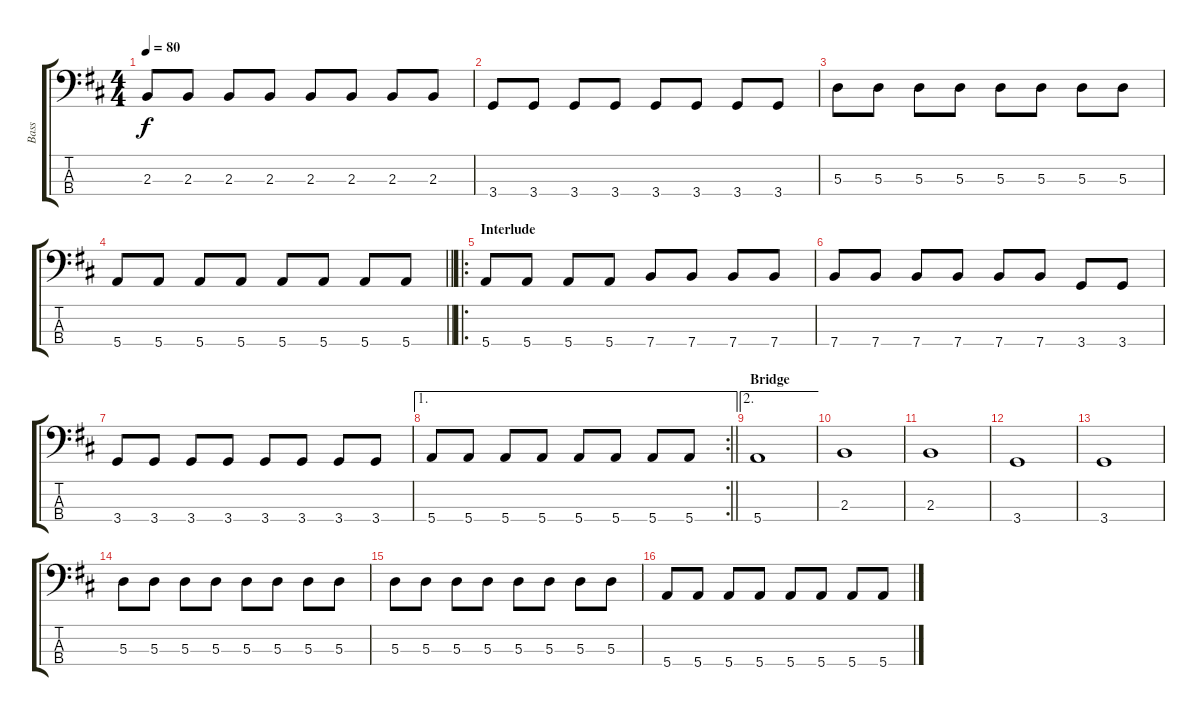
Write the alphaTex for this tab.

\track ("Bass" "Bass") {instrument electricbassfinger}
\staff {score tabs}
\tuning (G2 D2 A1 E1) {hide}
\ts (4 4)
\tempo 80
\clef f4
\ks d
2.3.8{dy f} 2.3.8 2.3.8 2.3.8 2.3.8 2.3.8 2.3.8 2.3.8 |
3.4.8 3.4.8 3.4.8 3.4.8 3.4.8 3.4.8 3.4.8 3.4.8 |
5.3.8 5.3.8 5.3.8 5.3.8 5.3.8 5.3.8 5.3.8 5.3.8 |
\barLineRight lightlight
5.4.8 5.4.8 5.4.8 5.4.8 5.4.8 5.4.8 5.4.8 5.4.8 |
\ro
\section ("" "Interlude")
5.4.8 5.4.8 5.4.8 5.4.8 7.4.8 7.4.8 7.4.8 7.4.8 |
7.4.8 7.4.8 7.4.8 7.4.8 7.4.8 7.4.8 3.4.8 3.4.8 |
3.4.8 3.4.8 3.4.8 3.4.8 3.4.8 3.4.8 3.4.8 3.4.8 |
\ae 1
\rc 2
\barLineRight lightlight
5.4.8 5.4.8 5.4.8 5.4.8 5.4.8 5.4.8 5.4.8 5.4.8 |
\ae 2
\section ("" "Bridge")
5.4.1 |
2.3.1 |
2.3.1 |
3.4.1 |
3.4.1 |
5.3.8 5.3.8 5.3.8 5.3.8 5.3.8 5.3.8 5.3.8 5.3.8 |
5.3.8 5.3.8 5.3.8 5.3.8 5.3.8 5.3.8 5.3.8 5.3.8 |
5.4.8 5.4.8 5.4.8 5.4.8 5.4.8 5.4.8 5.4.8 5.4.8
